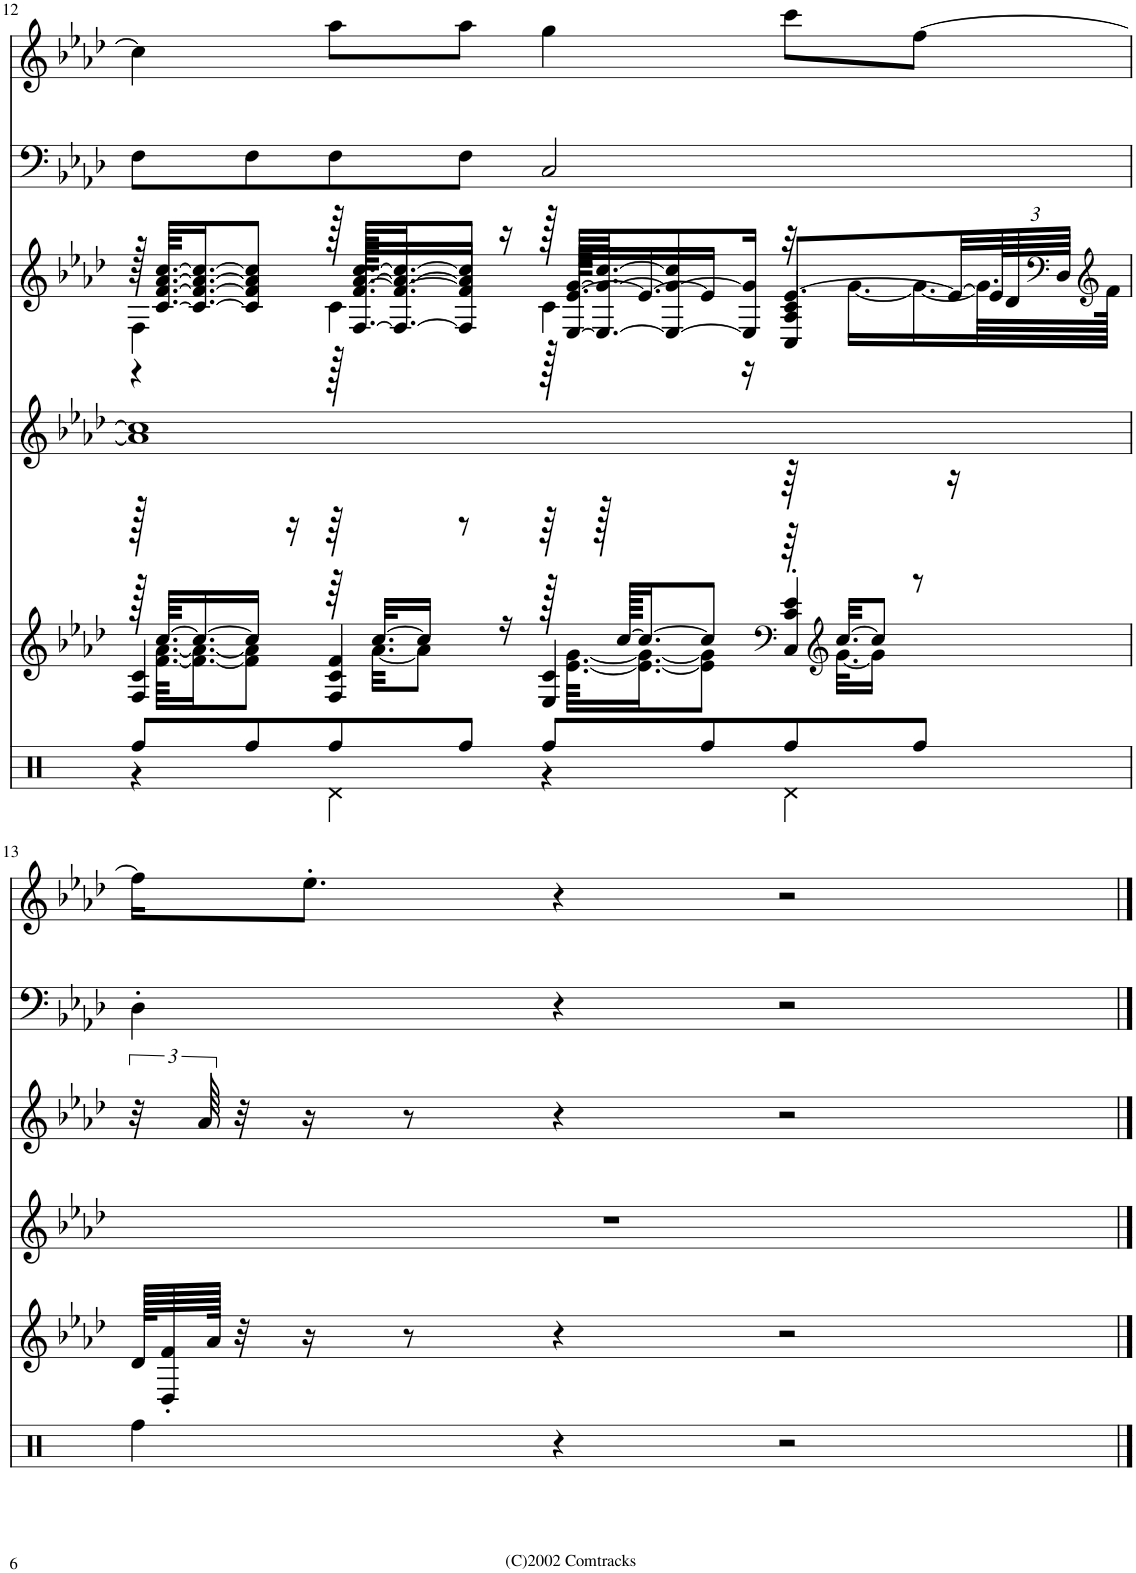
**kern	**kern	**kern	**kern	**kern	**kern
*part6	*part5	*part4	*part3	*part2	*part1
*staff6	*staff5	*staff4	*staff3	*staff2	*staff1
*I"Percussion	*I"Steel Gtr.	*I"Jazz Guitar	*I"Jazz Guitar	*I"Fingered Bass	*I"Calliope, CT0703
!!LO:PB:g=z
*clefX	*clefG2	*clefG2	*clefG2	*clefF4	*clefG2
*k[]	*k[b-e-a-d-]	*k[b-e-a-d-]	*k[b-e-a-d-]	*k[b-e-a-d-]	*k[b-e-a-d-]
*M4/4	*M4/4	*M4/4	*M4/4	*M4/4	*M4/4
=12	=12	=12	=12	=12	=12
*^	*^	*	*^	*	*
*	*	*	*^	*	*	*^	*	*
8Rff/L	4r	128r	128r	4F/ 4c/	1a-] 1cc]	128r	4F\	4r	8F\L	4cc\]
.	.	[64.cc/KKLL	[64.f\ [64.a-\KKLL	.	.	[64.c/ [64.f/ [64.a-/ [64.cc/KKLL	.	.	.	.
.	.	16.cc/_	16.f\_ 16.a-\_J	.	.	16.c/_ 16.f/_ 16.a-/_ 16.cc/_J	.	.	.	.
8Rff/	.	16cc/JJ]	8f\] 8a-\]J	.	.	8c/] 8f/] 8a-/] 8cc/]J	.	.	8F\	.
.	.	16r	.	.	.	.	.	.	.	.
8Rff/	4Rd\	64r	64r	4F/ 4c/ 4f/	.	128r	4c\	128r	8F\	8aa-\L
.	.	.	.	.	.	[64.f/KKLL	.	[64.F/ [64.a-/ [64.cc/KKLL	.	.
.	.	[32.cc/KLL	[32.a-\KKL	.	.	.	.	.	.	.
.	.	.	.	.	.	16.f/_	.	16.F/_ 16.a-/_ 16.cc/_J	.	.
.	.	16cc/JJ]	8a-\J]	.	.	.	.	.	.	.
8Rff/J	.	8r	.	.	.	16f/JJ]	.	8F/] 8a-/] 8cc/]J	8F\J	8aa-\J
.	.	.	16r	.	.	16r	.	.	.	.
8Rff/L	4r	64r	128r	4E-/ 4c/	.	128r	4c\	128r	2C/	4gg\
.	.	.	[64.e-\ [64.g\KKLL	.	.	[128E-/ [128g/KKLLL	.	[64.e-/KKLL	.	.
.	.	128r	.	.	.	32.E-/_ 32.g/_ [32.cc/JJ	.	.	.	.
.	.	[128cc/KKKLL	.	.	.	.	.	.	.	.
.	.	16.cc/J_	16.e-\_ 16.g\_J	.	.	.	.	16.e-/_	.	.
.	.	.	.	.	.	8E-/_ 8g/_ 8cc/]	.	.	.	.
8Rff/	.	8cc/J]	8e-\] 8g\]J	.	.	.	.	16e-/JJ]	.	.
.	.	.	.	.	.	16E-/] 16g/]Jk	.	16r	.	.
*	*	*clefF4	*	*	*	*	*	*	*	*
8Rff/	4Rd\	64r	64r	4C/' 4c/' 4e-/'	.	[8.e-/L	32r	4C/ 4A-/ 4c/	.	8ccc\L
*	*	*clefG2	*	*	*	*	*	*	*	*
.	.	[32.cc/KKL	[32.g\KLL	.	.	.	.	.	.	.
.	.	.	.	.	.	.	[16.g\LL	.	.	.
.	.	8cc/J]	16g\JJ]	.	.	.	.	.	.	.
8Rff/J	.	.	8r	.	.	.	16.g\_	.	.	[8ff\J
.	.	16r	.	.	.	32e-/LL_	.	.	.	.
*	*	*	*	*	*	*Xbrackettup	*	*	*	*
.	.	.	.	.	.	96e-/L]	64.g\LL]	.	.	.
.	.	.	.	.	.	96d-/	.	.	.	.
*	*	*	*	*	*	*clefF4	*	*	*	*
.	.	.	.	.	.	96D-/JJJJ	.	.	.	.
*	*	*	*	*	*	*clefG2	*	*	*	*
.	.	.	.	.	.	.	128f\JJJJk	.	.	.
*v	*v	*	*	*	*	*v	*v	*v	*	*
*	*v	*v	*v	*	*	*	*
!!LO:LB:g=z
=13	=13	=13	=13	=13	=13
*	*	*	*brackettup	*	*
4Rff\	128d-/KLLLL	1r	48r	4D-'\	16ff\KL]
.	64D-/' 64f/'	.	.	.	.
.	.	.	96a-/	.	.
.	128a-/JJJJk	.	.	.	.
.	32r	.	32r	.	.
.	16r	.	16r	.	8.ee-'\J
.	8r	.	8r	.	.
4r	4r	.	4r	4r	4r
2r	2r	.	2r	2r	2r
==	==	==	==	==	==
*-	*-	*-	*-	*-	*-
